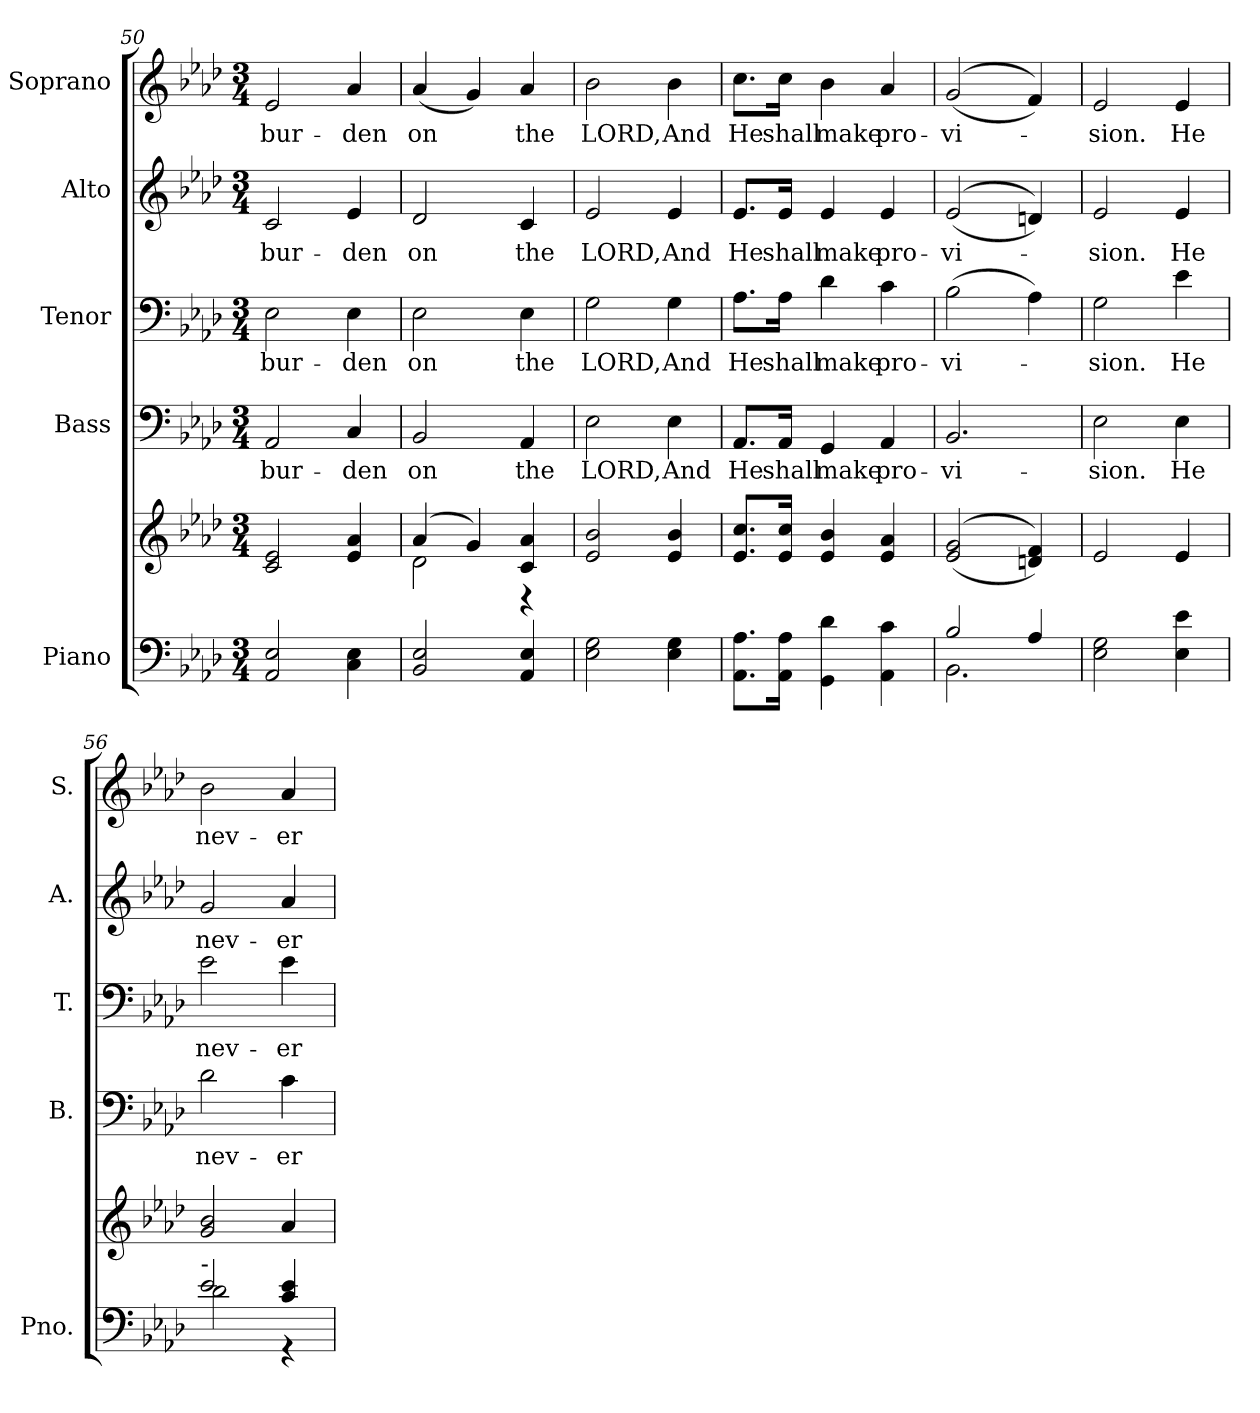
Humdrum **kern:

**kern	**kern	**kern	**text	**kern	**text	**kern	**text	**kern	**text
*part5	*part5	*part4	*part4	*part3	*part3	*part2	*part2	*part1	*part1
*staff6	*staff5	*staff4	*staff4	*staff3	*staff3	*staff2	*staff2	*staff1	*staff1
*I"Piano	*	*I"Bass	*	*I"Tenor	*	*I"Alto	*	*I"Soprano	*
*I'Pno.	*	*I'B.	*	*I'T.	*	*I'A.	*	*I'S.	*
*clefF4	*clefG2	*clefF4	*	*clefF4	*	*clefG2	*	*clefG2	*
*k[b-e-a-d-]	*k[b-e-a-d-]	*k[b-e-a-d-]	*	*k[b-e-a-d-]	*	*k[b-e-a-d-]	*	*k[b-e-a-d-]	*
*A-:	*A-:	*A-:	*	*A-:	*	*A-:	*	*A-:	*
*M3/4	*M3/4	*M3/4	*	*M3/4	*	*M3/4	*	*M3/4	*
=50	=50	=50	=50	=50	=50	=50	=50	=50	=50
!	!	!	!LO:LY:b:color=#000000	!	!	!	!	!	!
!	!	!	!	!	!LO:LY:b:color=#000000	!	!	!	!
!	!	!	!	!	!	!	!LO:LY:b:color=#000000	!	!
!	!	!	!	!	!	!	!	!	!LO:LY:b:color=#000000
2AA-i/ 2E-i	2ci/ 2e-i	2AA-i/	-bur-	2E-i\	-bur-	2ci/	-bur-	2e-i/	-bur-
!	!	!	!LO:LY:b:color=#000000	!	!	!	!	!	!
!	!	!	!	!	!LO:LY:b:color=#000000	!	!	!	!
!	!	!	!	!	!	!	!LO:LY:b:color=#000000	!	!
!	!	!	!	!	!	!	!	!	!LO:LY:b:color=#000000
4Ci\ 4E-i	4e-i/ 4a-i	4Ci/	-den	4E-i\	-den	4e-i/	-den	4a-i/	-den
!!LO:PB:g=z
=51	=51	=51	=51	=51	=51	=51	=51	=51	=51
*	*^	*	*	*	*	*	*	*	*
!	!	!	!	!LO:LY:b:color=#000000	!	!	!	!	!	!
!	!	!	!	!	!	!LO:LY:b:color=#000000	!	!	!	!
!	!	!	!	!	!	!	!	!LO:LY:b:color=#000000	!	!
!	!	!	!	!	!	!	!	!	!	!LO:LY:b:color=#000000
2BB-i/ 2E-i	(4a-i/	2d-i\	2BB-i/	on	2E-i\	on	2d-i/	on	(4a-i/	on
.	4gi/)	.	.	.	.	.	.	.	4gi/)	.
!	!	!	!	!LO:LY:b:color=#000000	!	!	!	!	!	!
!	!	!	!	!	!	!LO:LY:b:color=#000000	!	!	!	!
!	!	!	!	!	!	!	!	!LO:LY:b:color=#000000	!	!
!	!	!	!	!	!	!	!	!	!	!LO:LY:b:color=#000000
4AA-i/ 4E-i	4ci/ 4a-i	4r	4AA-i/	the	4E-i\	the	4ci/	the	4a-i/	the
*	*v	*v	*	*	*	*	*	*	*	*
=52	=52	=52	=52	=52	=52	=52	=52	=52	=52
*	*^	*	*	*	*	*	*	*	*
!	!	!	!	!LO:LY:b:color=#000000	!	!	!	!	!	!
*	*v	*v	*	*	*	*	*	*	*	*
*	*^	*	*	*	*	*	*	*	*
!	!	!	!	!	!	!LO:LY:b:color=#000000	!	!	!	!
*	*v	*v	*	*	*	*	*	*	*	*
*	*^	*	*	*	*	*	*	*	*
!	!	!	!	!	!	!	!	!LO:LY:b:color=#000000	!	!
*	*v	*v	*	*	*	*	*	*	*	*
*	*^	*	*	*	*	*	*	*	*
!	!	!	!	!	!	!	!	!	!	!LO:LY:b:color=#000000
*	*v	*v	*	*	*	*	*	*	*	*
2E-i\ 2Gi	2e-i/ 2b-i	2E-i\	LORD,	2Gi\	LORD,	2e-i/	LORD,	2b-i\	LORD,
!	!	!	!LO:LY:b:color=#000000	!	!	!	!	!	!
!	!	!	!	!	!LO:LY:b:color=#000000	!	!	!	!
!	!	!	!	!	!	!	!LO:LY:b:color=#000000	!	!
!	!	!	!	!	!	!	!	!	!LO:LY:b:color=#000000
4E-i\ 4Gi	4e-i/ 4b-i	4E-i\	And	4Gi\	And	4e-i/	And	4b-i\	And
=53	=53	=53	=53	=53	=53	=53	=53	=53	=53
!	!	!	!LO:LY:b:color=#000000	!	!	!	!	!	!
!	!	!	!	!	!LO:LY:b:color=#000000	!	!	!	!
!	!	!	!	!	!	!	!LO:LY:b:color=#000000	!	!
!	!	!	!	!	!	!	!	!	!LO:LY:b:color=#000000
8.AA-i\ 8.A-i\L	8.e-i/ 8.cci/L	8.AA-i/L	He	8.A-i\L	He	8.e-i/L	He	8.cci\L	He
!	!	!	!LO:LY:b:color=#000000	!	!	!	!	!	!
!	!	!	!	!	!LO:LY:b:color=#000000	!	!	!	!
!	!	!	!	!	!	!	!LO:LY:b:color=#000000	!	!
!	!	!	!	!	!	!	!	!	!LO:LY:b:color=#000000
16AA-i\ 16A-i\Jk	16e-i/ 16cci/Jk	16AA-i/Jk	shall	16A-i\Jk	shall	16e-i/Jk	shall	16cci\Jk	shall
!	!	!	!LO:LY:b:color=#000000	!	!	!	!	!	!
!	!	!	!	!	!LO:LY:b:color=#000000	!	!	!	!
!	!	!	!	!	!	!	!LO:LY:b:color=#000000	!	!
!	!	!	!	!	!	!	!	!	!LO:LY:b:color=#000000
4GGi\ 4d-i	4e-i/ 4b-i	4GGi/	make	4d-i\	make	4e-i/	make	4b-i\	make
!	!	!	!LO:LY:b:color=#000000	!	!	!	!	!	!
!	!	!	!	!	!LO:LY:b:color=#000000	!	!	!	!
!	!	!	!	!	!	!	!LO:LY:b:color=#000000	!	!
!	!	!	!	!	!	!	!	!	!LO:LY:b:color=#000000
4AA-i\ 4ci	4e-i/ 4a-i	4AA-i/	pro-	4ci\	pro-	4e-i/	pro-	4a-i/	pro-
=54	=54	=54	=54	=54	=54	=54	=54	=54	=54
*^	*	*	*	*	*	*	*	*	*
!	!	!	!	!LO:LY:b:color=#000000	!	!	!	!	!	!
!	!	!	!	!	!	!LO:LY:b:color=#000000	!	!	!	!
!	!	!	!	!	!	!	!	!LO:LY:b:color=#000000	!	!
!	!	!	!	!	!	!	!	!	!	!LO:LY:b:color=#000000
2B-i/	2.BB-i\	((2e-i/ 2gi	2.BB-i/	-vi-	(2B-i\	-vi-	((2e-i/	-vi-	((2gi/	-vi-
4A-i/	.	4dni/ 4fi))	.	.	4A-i\)	.	4dni/))	.	4fi/))	.
*v	*v	*	*	*	*	*	*	*	*	*
=55	=55	=55	=55	=55	=55	=55	=55	=55	=55
!	!	!	!LO:LY:b:color=#000000	!	!	!	!	!	!
!	!	!	!	!	!LO:LY:b:color=#000000	!	!	!	!
!	!	!	!	!	!	!	!LO:LY:b:color=#000000	!	!
!	!	!	!	!	!	!	!	!	!LO:LY:b:color=#000000
2E-i\ 2Gi	2e-i/	2E-i\	-sion.	2Gi\	-sion.	2e-i/	-sion.	2e-i/	-sion.
!	!	!	!LO:LY:b:color=#000000	!	!	!	!	!	!
!	!	!	!	!	!LO:LY:b:color=#000000	!	!	!	!
!	!	!	!	!	!	!	!LO:LY:b:color=#000000	!	!
!	!	!	!	!	!	!	!	!	!LO:LY:b:color=#000000
4E-i\ 4e-i	4e-i/	4E-i\	He	4e-i\	He	4e-i/	He	4e-i/	He
!!LO:PB:g=z
=56	=56	=56	=56	=56	=56	=56	=56	=56	=56
*^	*	*	*	*	*	*	*	*	*
!	!	!	!	!LO:LY:b:color=#000000	!	!	!	!	!	!
!	!	!	!	!	!	!LO:LY:b:color=#000000	!	!	!	!
!	!	!	!	!	!	!	!	!LO:LY:b:color=#000000	!	!
!LO:TX:a:t=-	!	!	!	!	!	!	!	!	!	!
!	!	!	!	!	!	!	!	!	!	!LO:LY:b:color=#000000
2e-i/	2d-i\	2gi/ 2b-i	2d-i\	nev-	2e-i\	nev-	2gi/	nev-	2b-i\	nev-
!	!	!	!	!LO:LY:b:color=#000000	!	!	!	!	!	!
!	!	!	!	!	!	!LO:LY:b:color=#000000	!	!	!	!
!	!	!	!	!	!	!	!	!LO:LY:b:color=#000000	!	!
!	!	!	!	!	!	!	!	!	!	!LO:LY:b:color=#000000
4ci/ 4e-i	4r	4a-i/	4ci\	-er	4e-i\	-er	4a-i/	-er	4a-i/	-er
*v	*v	*	*	*	*	*	*	*	*	*
=	=	=	=	=	=	=	=	=	=
*-	*-	*-	*-	*-	*-	*-	*-	*-	*-
